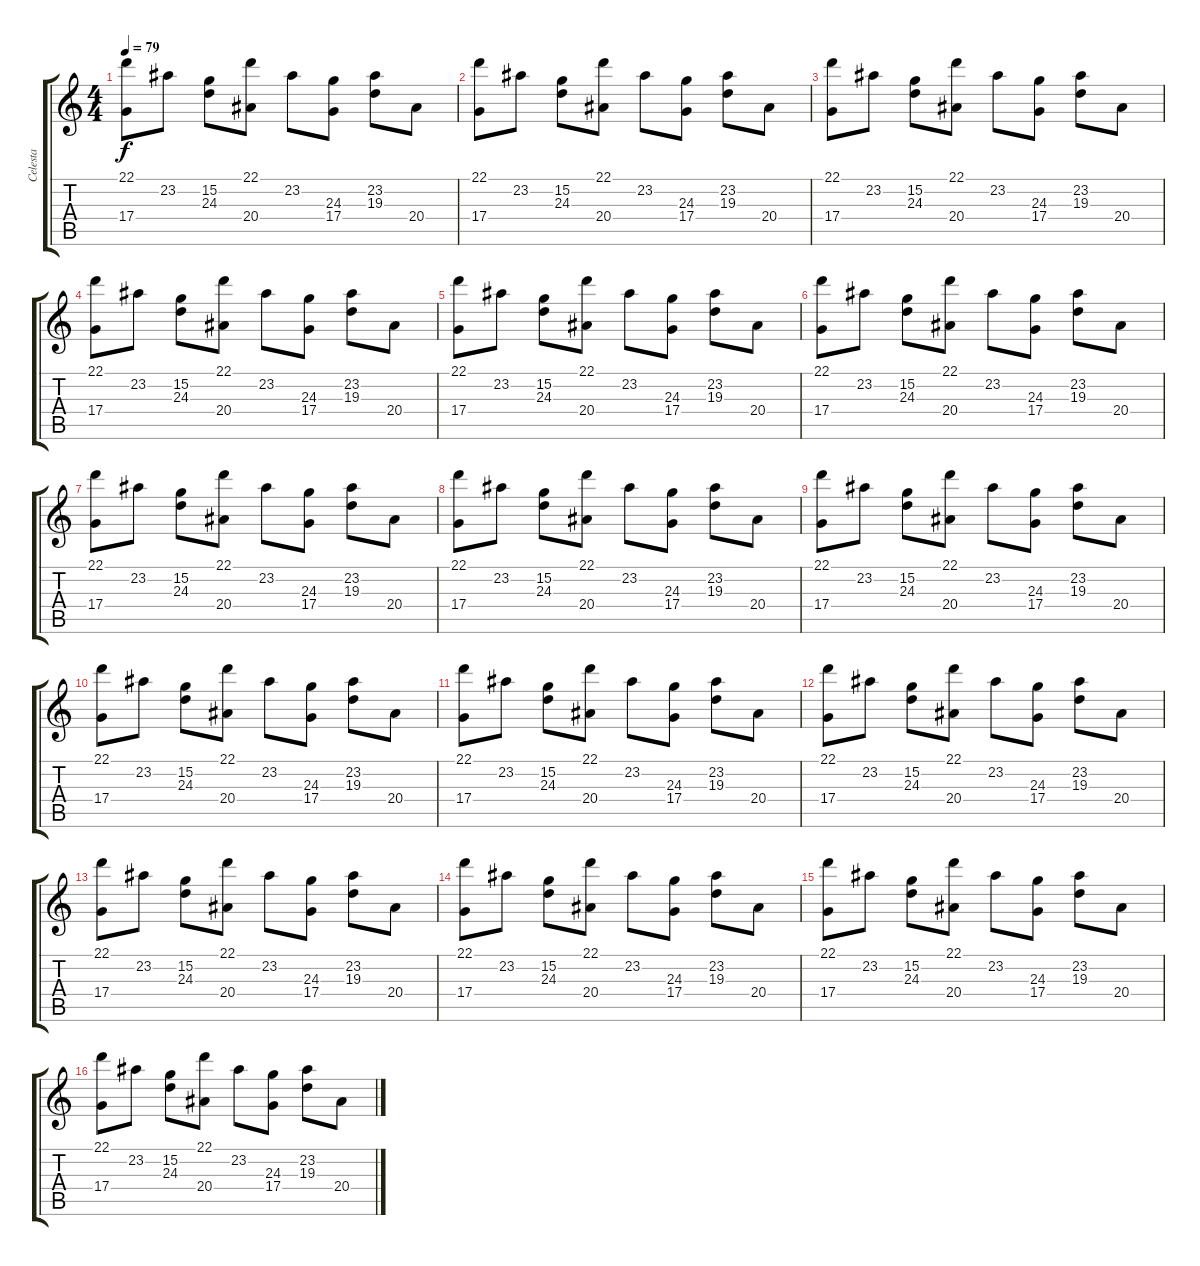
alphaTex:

\track ("Celesta" "Celesta") {instrument celesta}
\staff {score tabs}
\tuning (E4 B3 G3 D3 A2 E2) {hide}
\ts (4 4)
\tempo 79
\clef g2
\ks c
(22.1 17.4).8{dy f} 23.2.8 (15.2 24.3).8 (22.1 20.4).8 23.2.8 (24.3 17.4).8 (23.2 19.3).8 20.4.8 |
(22.1 17.4).8 23.2.8 (15.2 24.3).8 (22.1 20.4).8 23.2.8 (24.3 17.4).8 (23.2 19.3).8 20.4.8 |
(22.1 17.4).8 23.2.8 (15.2 24.3).8 (22.1 20.4).8 23.2.8 (24.3 17.4).8 (23.2 19.3).8 20.4.8 |
(22.1 17.4).8 23.2.8 (15.2 24.3).8 (22.1 20.4).8 23.2.8 (24.3 17.4).8 (23.2 19.3).8 20.4.8 |
(22.1 17.4).8 23.2.8 (15.2 24.3).8 (22.1 20.4).8 23.2.8 (24.3 17.4).8 (23.2 19.3).8 20.4.8 |
(22.1 17.4).8 23.2.8 (15.2 24.3).8 (22.1 20.4).8 23.2.8 (24.3 17.4).8 (23.2 19.3).8 20.4.8 |
(22.1 17.4).8 23.2.8 (15.2 24.3).8 (22.1 20.4).8 23.2.8 (24.3 17.4).8 (23.2 19.3).8 20.4.8 |
(22.1 17.4).8 23.2.8 (15.2 24.3).8 (22.1 20.4).8 23.2.8 (24.3 17.4).8 (23.2 19.3).8 20.4.8 |
(22.1 17.4).8 23.2.8 (15.2 24.3).8 (22.1 20.4).8 23.2.8 (24.3 17.4).8 (23.2 19.3).8 20.4.8 |
(22.1 17.4).8 23.2.8 (15.2 24.3).8 (22.1 20.4).8 23.2.8 (24.3 17.4).8 (23.2 19.3).8 20.4.8 |
(22.1 17.4).8 23.2.8 (15.2 24.3).8 (22.1 20.4).8 23.2.8 (24.3 17.4).8 (23.2 19.3).8 20.4.8 |
(22.1 17.4).8 23.2.8 (15.2 24.3).8 (22.1 20.4).8 23.2.8 (24.3 17.4).8 (23.2 19.3).8 20.4.8 |
(22.1 17.4).8 23.2.8 (15.2 24.3).8 (22.1 20.4).8 23.2.8 (24.3 17.4).8 (23.2 19.3).8 20.4.8 |
(22.1 17.4).8 23.2.8 (15.2 24.3).8 (22.1 20.4).8 23.2.8 (24.3 17.4).8 (23.2 19.3).8 20.4.8 |
(22.1 17.4).8 23.2.8 (15.2 24.3).8 (22.1 20.4).8 23.2.8 (24.3 17.4).8 (23.2 19.3).8 20.4.8 |
(22.1 17.4).8 23.2.8 (15.2 24.3).8 (22.1 20.4).8 23.2.8 (24.3 17.4).8 (23.2 19.3).8 20.4.8
